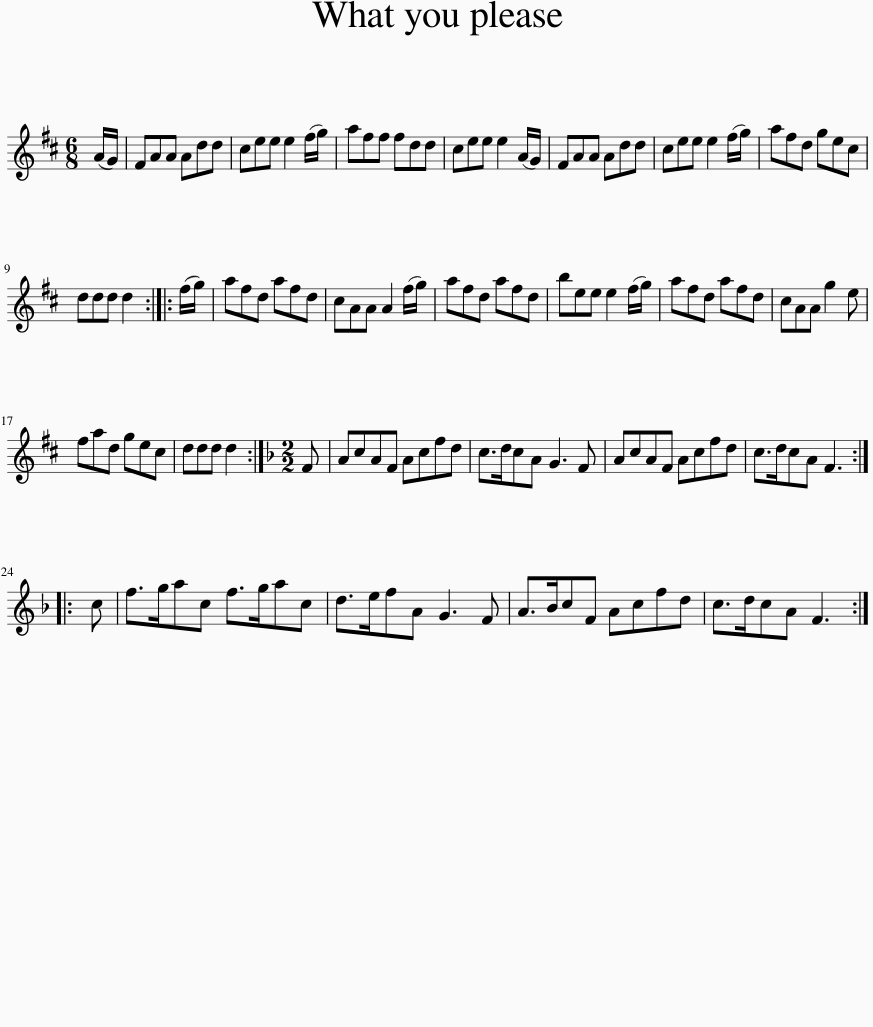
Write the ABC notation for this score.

X:1
L:1/8
M:6/8
I:linebreak $
K:D
V:1 treble
V:1
 (A/G/) | FAA Add | cee e2 (f/g/) | aff fdd | cee e2 (A/G/) | %5
 FAA Add | cee e2 (f/g/) | afd gec |$ ddd d2 :: (f/g/) | %10
 afd afd | cAA A2 (f/g/) | afd afd | bee e2 (f/g/) | afd afd | %15
 cAA g2 e |$ fad gec | ddd d2 :|[K:F][M:2/2] F | AcAF Acfd | %20
 c>dcA G3 F | AcAF Acfd | c>dcA F3 ::$ c | f>gac f>gac | %25
 d>efA G3 F | A>BcF Acfd | c>dcA F3 :| %28
